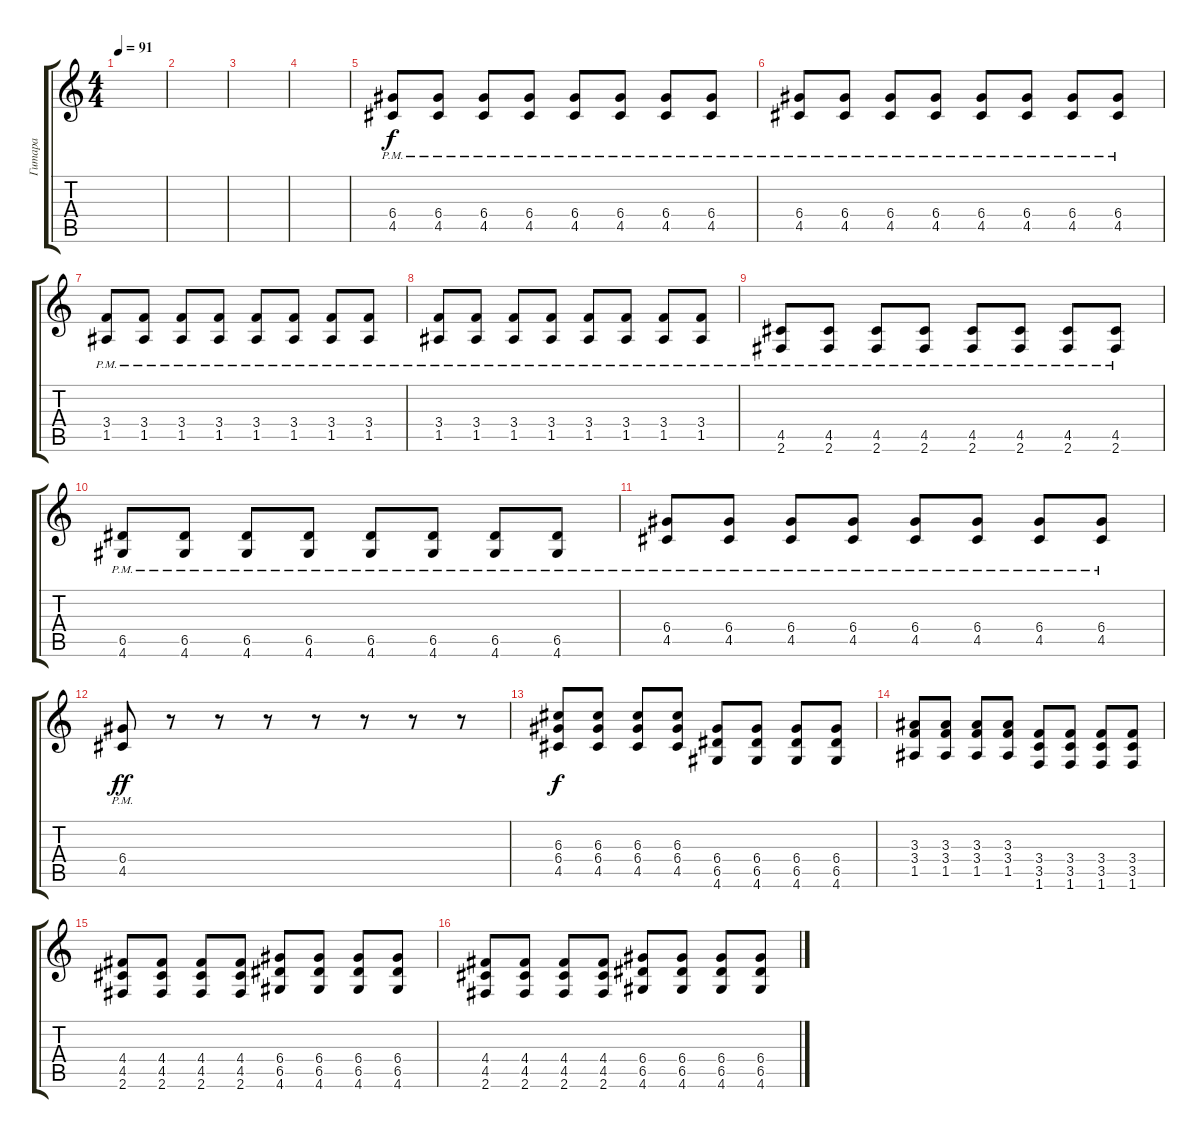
\track ("Гитара" "Гитара") {instrument distortionguitar}
\staff {score tabs}
\tuning (E4 B3 G3 D3 A2 E2) {hide}
\ts (4 4)
\tempo 91
\clef g2
\ks c
|
|
|
|
(6.4{pm} 4.5{pm}).8{volume 12} (6.4{pm} 4.5{pm}).8 (6.4{pm} 4.5{pm}).8 (6.4{pm} 4.5{pm}).8 (6.4{pm} 4.5{pm}).8 (6.4{pm} 4.5{pm}).8 (6.4{pm} 4.5{pm}).8 (6.4{pm} 4.5{pm}).8 |
(6.4{pm} 4.5{pm}).8 (6.4{pm} 4.5{pm}).8 (6.4{pm} 4.5{pm}).8 (6.4{pm} 4.5{pm}).8 (6.4{pm} 4.5{pm}).8 (6.4{pm} 4.5{pm}).8 (6.4{pm} 4.5{pm}).8 (6.4{pm} 4.5{pm}).8 |
(3.4{pm} 1.5{pm}).8 (3.4{pm} 1.5{pm}).8 (3.4{pm} 1.5{pm}).8 (3.4{pm} 1.5{pm}).8 (3.4{pm} 1.5{pm}).8 (3.4{pm} 1.5{pm}).8 (3.4{pm} 1.5{pm}).8 (3.4{pm} 1.5{pm}).8 |
(3.4{pm} 1.5{pm}).8 (3.4{pm} 1.5{pm}).8 (3.4{pm} 1.5{pm}).8 (3.4{pm} 1.5{pm}).8 (3.4{pm} 1.5{pm}).8 (3.4{pm} 1.5{pm}).8 (3.4{pm} 1.5{pm}).8 (3.4{pm} 1.5{pm}).8 |
(4.5{pm} 2.6{pm}).8 (4.5{pm} 2.6{pm}).8 (4.5{pm} 2.6{pm}).8 (4.5{pm} 2.6{pm}).8 (4.5{pm} 2.6{pm}).8 (4.5{pm} 2.6{pm}).8 (4.5{pm} 2.6{pm}).8 (4.5{pm} 2.6{pm}).8 |
(6.5{pm} 4.6{pm}).8 (6.5{pm} 4.6{pm}).8 (6.5{pm} 4.6{pm}).8 (6.5{pm} 4.6{pm}).8 (6.5{pm} 4.6{pm}).8 (6.5{pm} 4.6{pm}).8 (6.5{pm} 4.6{pm}).8 (6.5{pm} 4.6{pm}).8 |
(6.4{pm} 4.5{pm}).8 (6.4{pm} 4.5{pm}).8 (6.4{pm} 4.5{pm}).8 (6.4{pm} 4.5{pm}).8 (6.4{pm} 4.5{pm}).8 (6.4{pm} 4.5{pm}).8 (6.4{pm} 4.5{pm}).8 (6.4{pm} 4.5{pm}).8 |
(6.4{pm} 4.5{pm}).8{dy ff} r.8 r.8 r.8 r.8 r.8 r.8 r.8 |
(6.3 6.4 4.5).8{dy f} (6.3 6.4 4.5).8 (6.3 6.4 4.5).8 (6.3 6.4 4.5).8 (6.4 6.5 4.6).8 (6.4 6.5 4.6).8 (6.4 6.5 4.6).8 (6.4 6.5 4.6).8 |
(3.3 3.4 1.5).8 (3.3 3.4 1.5).8 (3.3 3.4 1.5).8 (3.3 3.4 1.5).8 (3.4 3.5 1.6).8 (3.4 3.5 1.6).8 (3.4 3.5 1.6).8 (3.4 3.5 1.6).8 |
(4.4 4.5 2.6).8 (4.4 4.5 2.6).8 (4.4 4.5 2.6).8 (4.4 4.5 2.6).8 (6.4 6.5 4.6).8 (6.4 6.5 4.6).8 (6.4 6.5 4.6).8 (6.4 6.5 4.6).8 |
(4.4 4.5 2.6).8 (4.4 4.5 2.6).8 (4.4 4.5 2.6).8 (4.4 4.5 2.6).8 (6.4 6.5 4.6).8 (6.4 6.5 4.6).8 (6.4 6.5 4.6).8 (6.4 6.5 4.6).8
